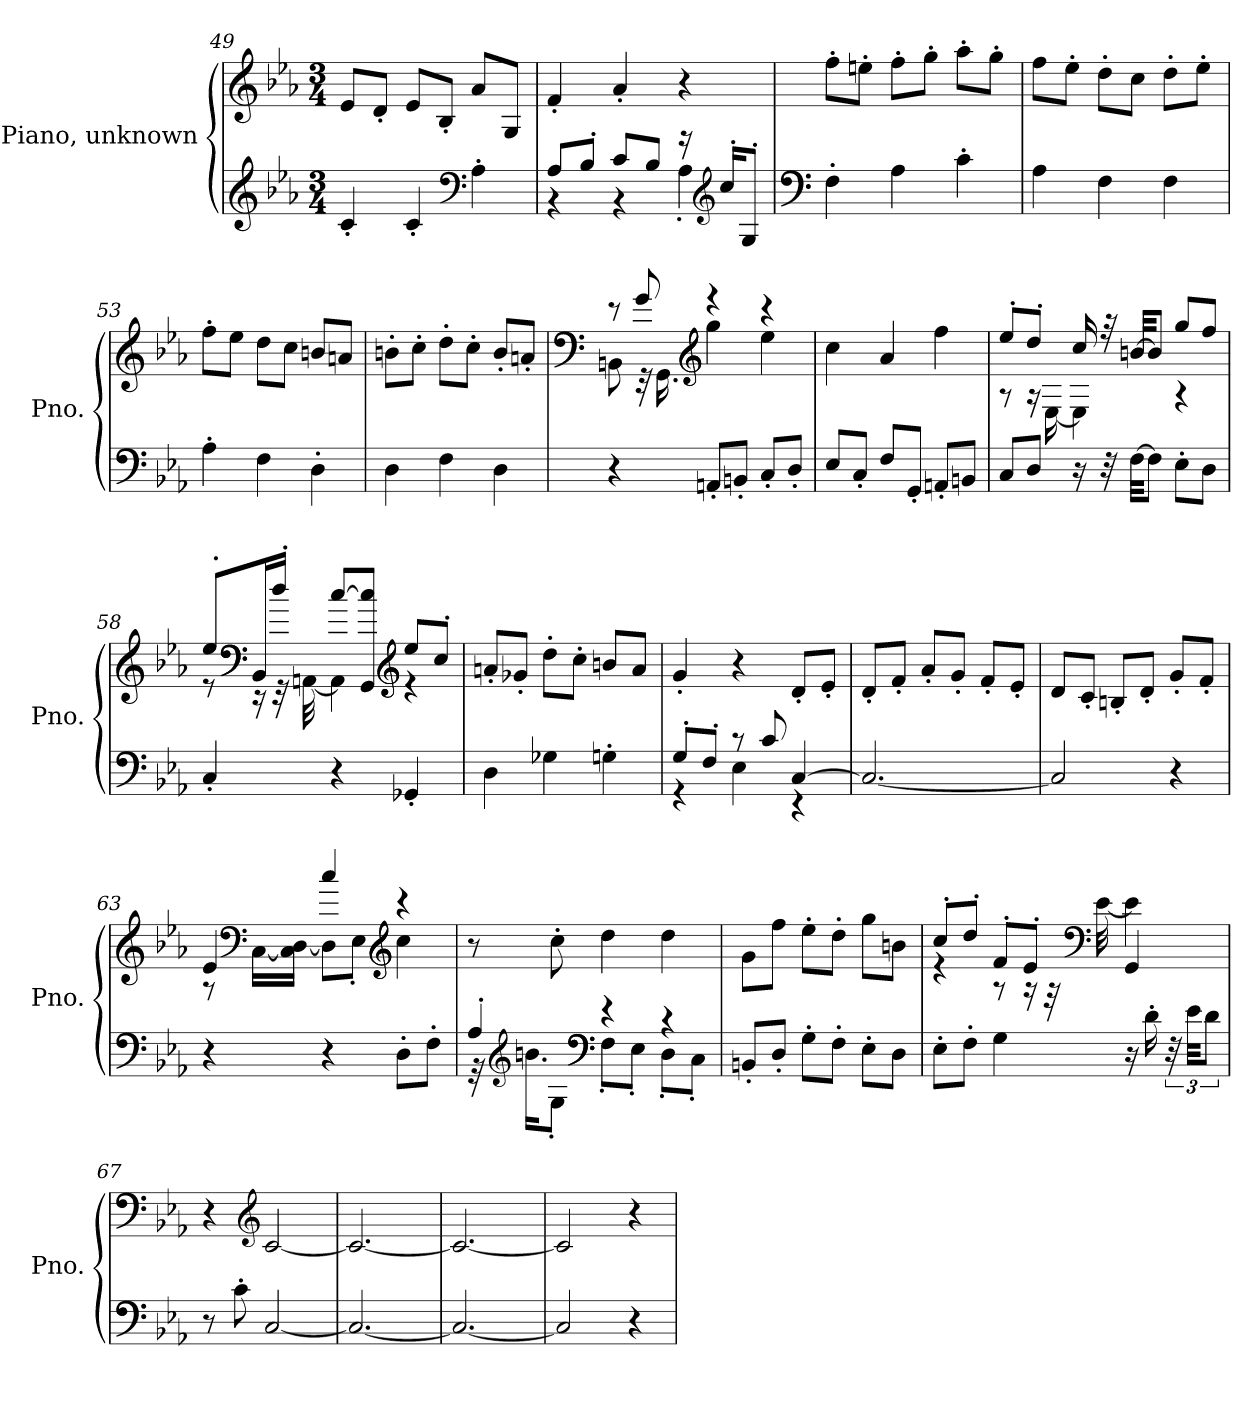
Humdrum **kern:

**kern	**kern
*part1	*part1
*staff2	*staff1
*I"Piano, unknown	*
*I'Pno.	*
*clefG2	*clefG2
*k[b-e-a-]	*k[b-e-a-]
*M3/4	*M3/4
=49	=49
4c'/	8e-/L
.	8d'/J
4c'/	8e-/L
.	8B-'/J
*clefF4	*
4A-'\	8a-/L
.	8G/J
=50	=50
*^	*
8A-/L	4r	4f'/
8B-'/J	.	.
8c/L	4r	4a-'/
8B-/J	.	.
16r	4A-'\	4r
*clefG2	*	*
16cc'/KL	.	.
8G'/J	.	.
*v	*v	*
!!LO:LB:g=z
=51	=51
*clefF4	*
4F'\	8ff'\L
.	8een'\J
4A-\	8ff'\L
.	8gg'\J
4c'\	8aa-'\L
.	8gg'\J
=52	=52
4A-\	8ff\L
.	8ee-'\J
4F\	8dd'\L
.	8cc\J
4F\	8dd'\L
.	8ee-'\J
=53	=53
4A-'\	8ff'\L
.	8ee-\J
4F\	8dd\L
.	8cc\J
4D'\	8bn/L
.	8an/J
=54	=54
4D\	8bn'\L
.	8cc'\J
4F\	8dd'\L
.	8cc'\J
4D\	8b'/L
.	8an'/J
=55	=55
*	*clefF4
*	*^
4r	8r	8BBn\
.	8g/	32r
.	.	16.GG\
*	*clefG2	*
8AAn'/L	4r	4gg\
8BBn'/J	.	.
8C'/L	4r	4ee-\
8D'/J	.	.
*	*v	*v
!!LO:LB:g=z
=56	=56
8E-/L	4cc\
8C'/J	.
8F/L	4a-/
8GG'/J	.
8AAn'/L	4ff\
8BBn/J	.
=57	=57
*	*^
8C/L	8ee-'/L	8r
8D/J	8dd'/J	16r
.	.	[16E-\
16r	16cc/	4E-\]
32r	32r	.
[32F\KKL	[32bn/KKL	.
8F\J]	8b/J]	.
8E-'\L	8gg/L	4r
8D\J	8ff/J	.
=58	=58	=58
4C'/	8ee-'/L	8r
*	*clefF4	*
.	16BB-/L	16r
.	16dd'/JJ	32r
.	.	[32AAn\
4r	[8cc/L	4AA\]
.	8GG/ 8cc/]J	.
*	*clefG2	*
4GG-X'/	8ee-/L	4r
.	8cc'/J	.
*	*v	*v
=59	=59
4D\	8an'/L
.	8g-X'/J
4G-X\	8dd'\L
.	8cc'\J
4Gn'\	8bn/L
.	8a/J
!!LO:PB:g=z
=60	=60
*^	*
8G'/L	4r	4g'/
8F'/J	.	.
8r	4E-\	4r
8c/	.	.
[4C/	4r	8d'/L
.	.	8e-'/J
*v	*v	*
=61	=61
2.C/_	8d'/L
.	8f'/J
.	8a-'/L
.	8g'/J
.	8f'/L
.	8e-'/J
=62	=62
2C/]	8d/L
.	8c'/J
.	8Bn'/L
.	8d'/J
4r	8g'/L
.	8f'/J
=63	=63
*	*^
4r	4e-/	8r
*	*clefF4	*
.	.	[16C\LL
.	.	16C\] [16D\JJ
4r	4cc/	8D\L]
.	.	8E-'\J
*	*clefG2	*
8D'\L	4r	4cc\
8F'\J	.	.
*	*v	*v
!!LO:LB:g=z
=64	=64
*^	*
4A-'/	32r	8r
*clefG2	*	*
.	16.bn\KL	.
.	8G'\J	8cc'\
*clefF4	*	*
4r	8F'\L	4dd\
.	8E-'\J	.
4r	8D'\L	4dd\
.	8C'\J	.
*v	*v	*
=65	=65
8BBn'/L	8g\L
8D'/J	8ff\J
8G'\L	8ee-'\L
8F'\J	8dd'\J
8E-'\L	8gg\L
8D\J	8bn\J
=66	=66
*	*^
8E-'\L	8cc'/L	4r
8F'\J	8dd'/J	.
4G\	8f'/L	8r
.	8e-'/J	16r
.	.	32r
*	*clefF4	*
.	.	[32e-\
16r	4GG/	4e-\]
16d'\	.	.
48r	.	.
48e-\KKL	.	.
12d\J	.	.
*	*v	*v
=67	=67
8r	4r
8c'\	.
*	*clefG2
[2C/	[2c/
=68	=68
2.C/_	2.c/_
=69	=69
2.C/_	2.c/_
!!LO:LB:g=z
=70	=70
2C/]	2c/]
4r	4r
=	=
*-	*-
